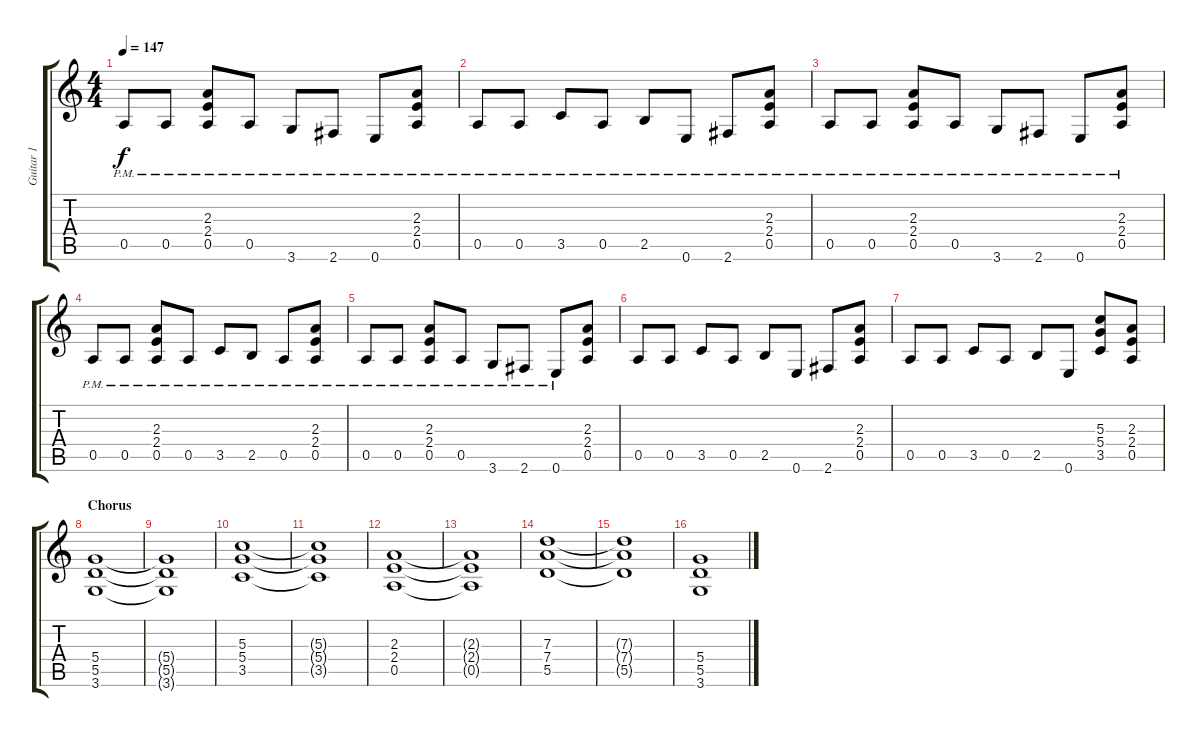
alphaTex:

\track ("Guitar 1" "Guitar 1") {instrument distortionguitar}
\staff {score tabs}
\tuning (E4 B3 G3 D3 A2 E2) {hide}
\ts (4 4)
\tempo 147
\clef g2
\ks c
0.5{pm}.8{dy f} 0.5{pm}.8 (2.3{pm} 2.4{pm} 0.5{pm}).8 0.5{pm}.8 3.6{pm}.8 2.6{pm}.8 0.6{pm}.8 (2.3{pm} 2.4{pm} 0.5{pm}).8 |
0.5{pm}.8 0.5{pm}.8 3.5{pm}.8 0.5{pm}.8 2.5{pm}.8 0.6{pm}.8 2.6{pm}.8 (2.3{pm} 2.4{pm} 0.5{pm}).8 |
0.5{pm}.8 0.5{pm}.8 (2.3{pm} 2.4{pm} 0.5{pm}).8 0.5{pm}.8 3.6{pm}.8 2.6{pm}.8 0.6{pm}.8 (2.3{pm} 2.4{pm} 0.5{pm}).8 |
0.5{pm}.8 0.5{pm}.8 (2.3{pm} 2.4{pm} 0.5{pm}).8 0.5{pm}.8 3.5{pm}.8 2.5{pm}.8 0.5{pm}.8 (2.3{pm} 2.4{pm} 0.5{pm}).8 |
0.5{pm}.8 0.5{pm}.8 (2.3{pm} 2.4{pm} 0.5{pm}).8 0.5{pm}.8 3.6{pm}.8 2.6{pm}.8 0.6{pm}.8 (2.3 2.4 0.5).8 |
0.5.8 0.5.8 3.5.8 0.5.8 2.5.8 0.6.8 2.6.8 (2.3 2.4 0.5).8 |
0.5.8 0.5.8 3.5.8 0.5.8 2.5.8 0.6.8 (5.3 5.4 3.5).8 (2.3 2.4 0.5).8 |
\section ("" "Chorus")
(5.4 5.5 3.6).1 |
(5.4{t} 5.5{t} 3.6{t}).1 |
(5.3 5.4 3.5).1 |
(5.3{t} 5.4{t} 3.5{t}).1 |
(2.3 2.4 0.5).1 |
(2.3{t} 2.4{t} 0.5{t}).1 |
(7.3 7.4 5.5).1 |
(7.3{t} 7.4{t} 5.5{t}).1 |
(5.4 5.5 3.6).1
